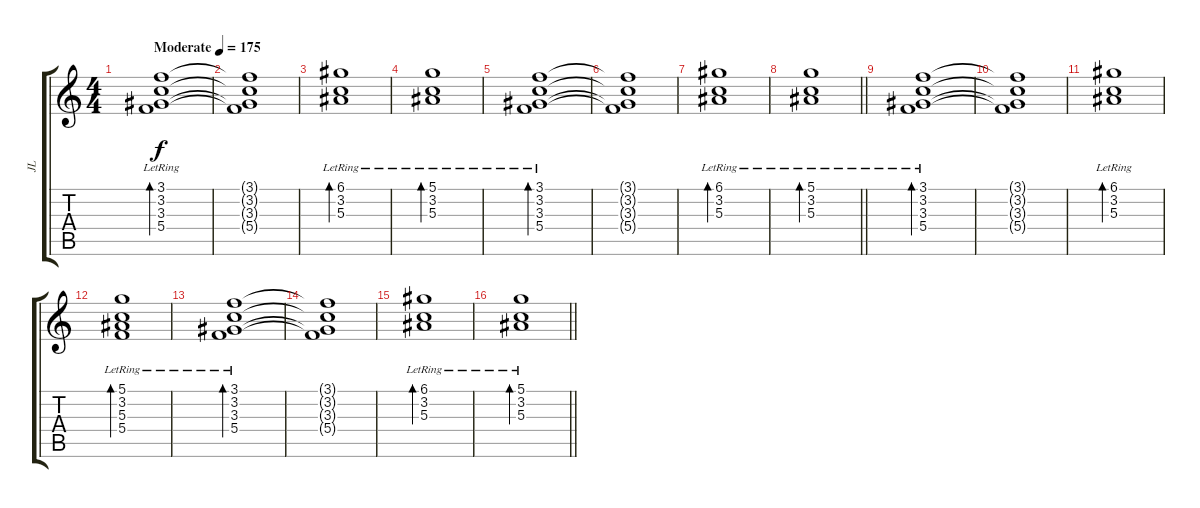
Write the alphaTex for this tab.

\track ("JL" "JL") {instrument electricguitarjazz}
\staff {score tabs}
\tuning (D4 A3 F3 C3 G2 C2) {hide}
\ts (4 4)
\section ("" "")
\tempo (175 "Moderate")
\clef g2
\ks c
(3.1{lr} 3.2{lr} 3.3{lr} 5.4{lr}).1{bd 240 dy f instrument electricguitarjazz} |
(3.1{t} 3.2{t} 3.3{t} 5.4{t}).1 |
(6.1{lr} 3.2{lr} 5.3{lr}).1{bd 240} |
(5.1{lr} 3.2{lr} 5.3{lr}).1{bd 240} |
(3.1{lr} 3.2{lr} 3.3{lr} 5.4{lr}).1{bd 240} |
(3.1{t} 3.2{t} 3.3{t} 5.4{t}).1 |
(6.1{lr} 3.2{lr} 5.3{lr}).1{bd 240} |
\barLineRight lightlight
(5.1{lr} 3.2{lr} 5.3{lr}).1{bd 240} |
\section ("" "")
(3.1{lr} 3.2{lr} 3.3{lr} 5.4{lr}).1{bd 240} |
(3.1{t} 3.2{t} 3.3{t} 5.4{t}).1 |
(6.1{lr} 3.2{lr} 5.3{lr}).1{bd 240} |
(5.1{lr} 3.2{lr} 5.3{lr} 5.4{lr}).1{bd 240} |
(3.1{lr} 3.2{lr} 3.3{lr} 5.4{lr}).1{bd 240} |
(3.1{t} 3.2{t} 3.3{t} 5.4{t}).1 |
(6.1{lr} 3.2{lr} 5.3{lr}).1{bd 240} |
\barLineRight lightlight
(5.1{lr} 3.2{lr} 5.3{lr}).1{bd 240}
